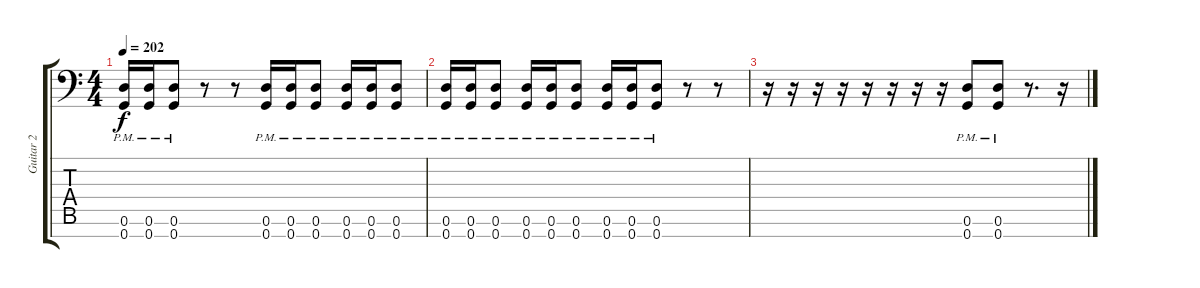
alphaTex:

\track ("Guitar 2" "Guitar 2") {instrument distortionguitar}
\staff {score tabs}
\tuning (D4 A3 F3 C3 G2 D2 G1) {hide}
\ts (4 4)
\tempo 202
\clef f4
\ks c
(0.6{pm} 0.7{pm}).16{dy f} (0.6{pm} 0.7{pm}).16 (0.6{pm} 0.7{pm}).8 r.8 r.8 (0.6{pm} 0.7{pm}).16 (0.6{pm} 0.7{pm}).16 (0.6{pm} 0.7{pm}).8 (0.6{pm} 0.7{pm}).16 (0.6{pm} 0.7{pm}).16 (0.6{pm} 0.7{pm}).8 |
(0.6{pm} 0.7{pm}).16 (0.6{pm} 0.7{pm}).16 (0.6{pm} 0.7{pm}).8 (0.6{pm} 0.7{pm}).16 (0.6{pm} 0.7{pm}).16 (0.6{pm} 0.7{pm}).8 (0.6{pm} 0.7{pm}).16 (0.6{pm} 0.7{pm}).16 (0.6{pm} 0.7{pm}).8 r.8 r.8 |
r.16 r.16 r.16 r.16 r.16 r.16 r.16 r.16 (0.6{pm} 0.7{pm}).8 (0.6{pm} 0.7{pm}).8 r.8{d} r.16
